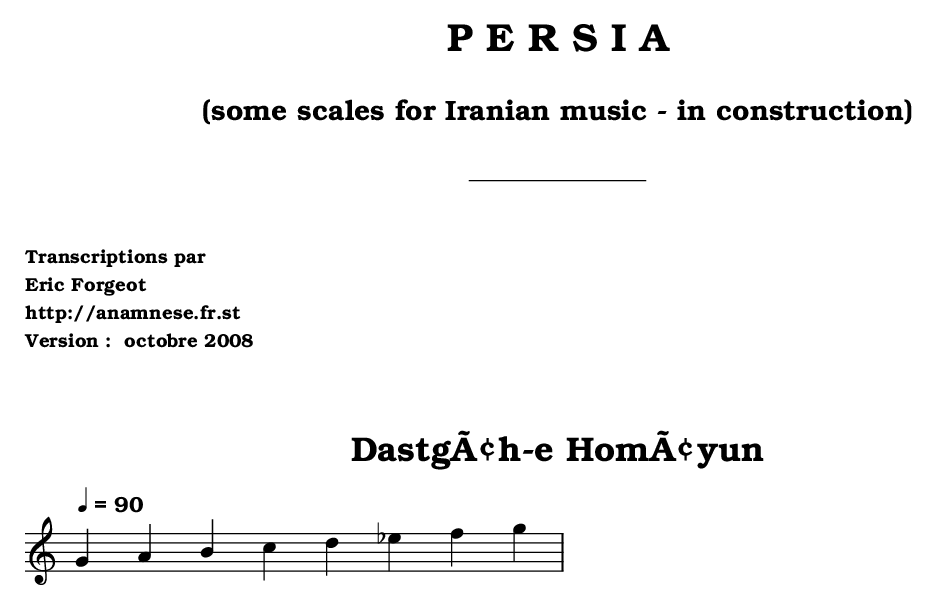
X:1
T:Dastgâh-e Homâyun
M:none
L:1/4
Q:1/4=90
K:C
G !koron! A !=! B c d _e f g   |
